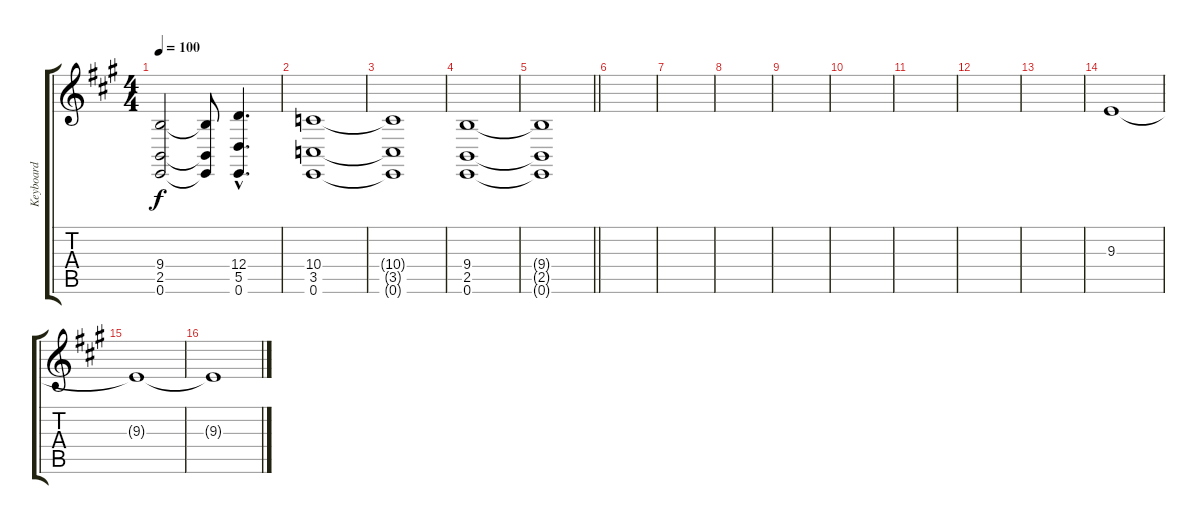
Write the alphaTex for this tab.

\track ("Keyboard" "Keyboard") {instrument synthvoice}
\staff {score tabs}
\tuning (E4 B3 G3 D3 A2 E2) {hide}
\ts (4 4)
\tempo 100
\clef g2
\ks f#minor
(9.4{t} 2.5{t} 0.6{t}).2{dy f} (9.4{t} 2.5{t} 0.6{t}).8 (12.4{hac} 5.5{hac} 0.6{hac}).4{d} |
(10.4 3.5 0.6).1 |
(10.4{t} 3.5{t} 0.6{t}).1 |
(9.4 2.5 0.6).1 |
\barLineRight lightlight
(9.4{t} 2.5{t} 0.6{t}).1 |
|
|
|
|
|
|
|
|
9.3.1{volume 10 instrument synthstrings1} |
9.3{t}.1{volume 13} |
9.3{t}.1
